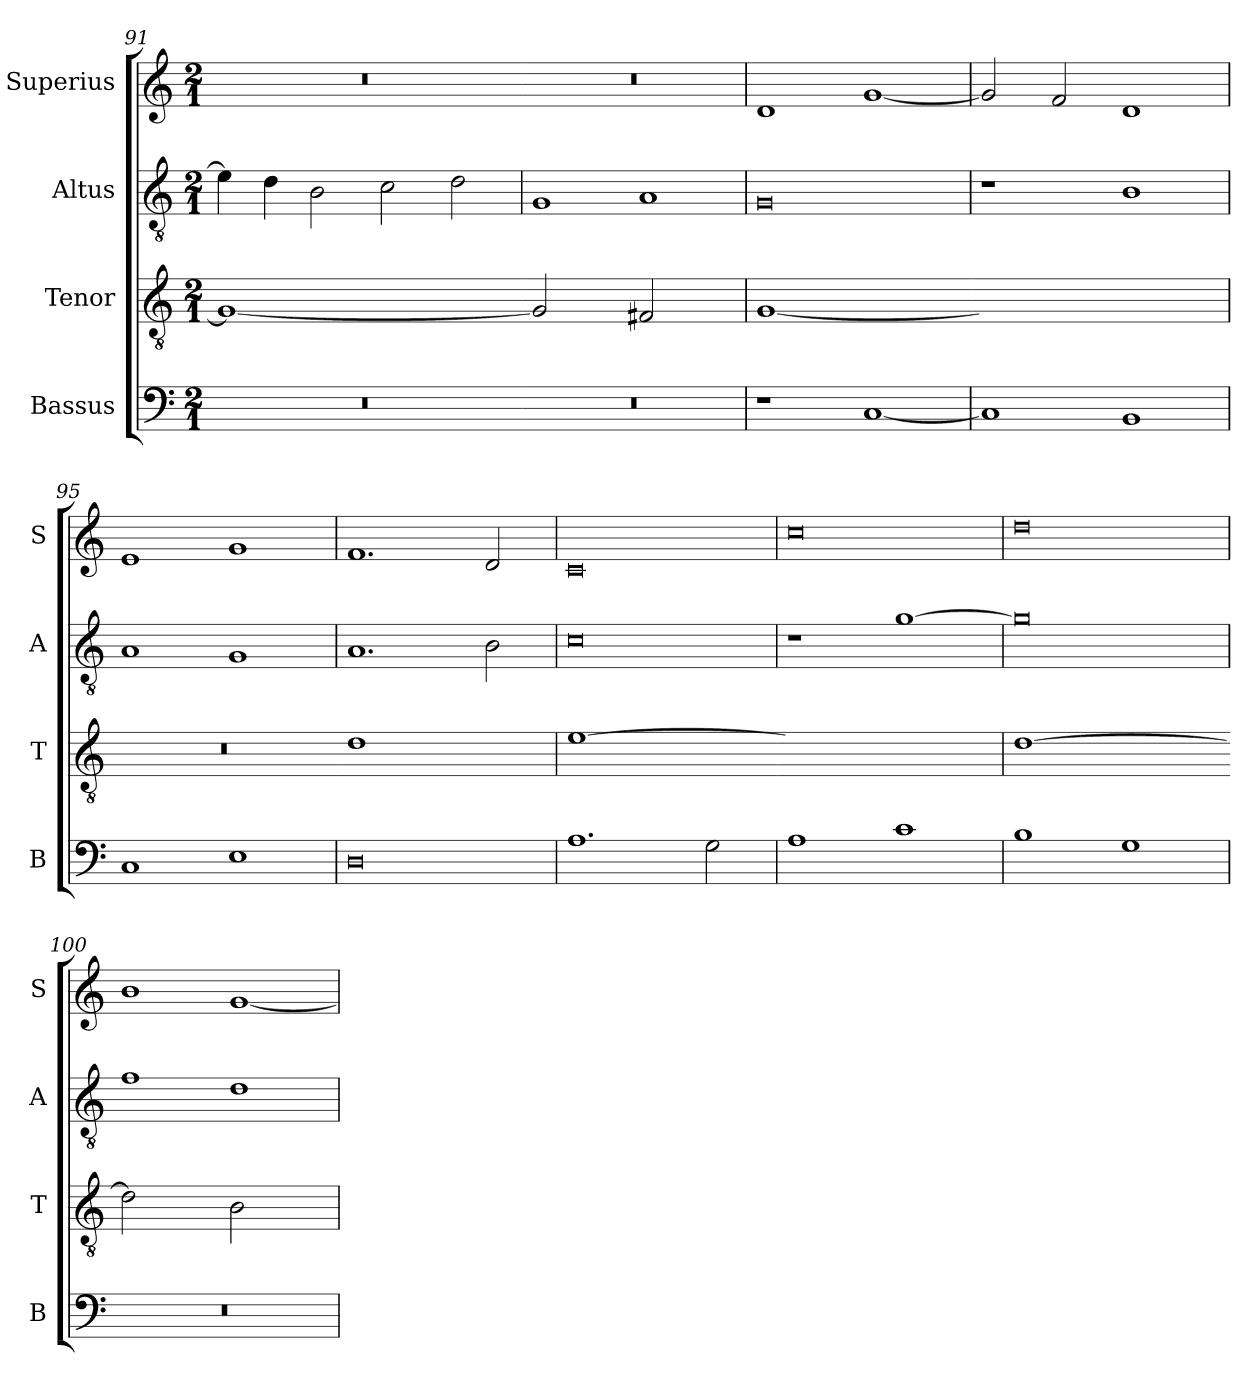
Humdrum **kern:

**kern	**kern	**kern	**kern
*part4	*part3	*part2	*part1
*staff4	*staff3	*staff2	*staff1
*I"Bassus	*I"Tenor	*I"Altus	*I"Superius
*I'B	*I'T	*I'A	*I'S
*clefF4	*clefGv2	*clefGv2	*clefG2
*k[]	*k[]	*k[]	*k[]
*M2/1	*M2/1	*M2/1	*M2/1
=91	=91	=91	=91
!	!LO:N:vis=1	!	!
0r	0G_	4e\]	0r
.	.	4d\	.
.	.	2B\	.
.	.	2c\	.
.	.	2d\	.
=92	=92-	=92	=92
!	!LO:N:vis=2	!	!
0r	1G]	1G	0r
!	!LO:N:vis=2	!	!
.	1F#X	1A	.
=93	=93	=93	=93
!	!LO:N:vis=1	!	!
1r	[0G	0G	1d
[1C	.	.	[1g
=94	=94-	=94	=94
!	!LO:N:vis=1	!	!
1C]	0Gyy]	1r	2g/]
.	.	.	2f/
1BB	.	1B	1d
=95	=95	=95	=95
!	!LO:N:vis=1	!	!
1C	0r	1A	1e
1E	.	1G	1g
=96	=96-	=96	=96
!	!LO:N:vis=1	!	!
0D	0d	1.A	1.f
.	.	2B\	2d/
=97	=97	=97	=97
!	!LO:N:vis=1	!	!
1.A	[0e	0c	0c
2G\	.	.	.
=98	=98-	=98	=98
!	!LO:N:vis=1	!	!
1A	0eyy]	1r	0cc
1c	.	[1g	.
=99	=99	=99	=99
!	!LO:N:vis=1	!	!
1B	[0d	0g]	0dd
1G	.	.	.
=100	=100-	=100	=100
!	!LO:N:vis=2	!	!
0r	1d]	1f	1b
!	!LO:N:vis=2	!	!
.	1B	1d	[1g
=	=	=	=
*-	*-	*-	*-
